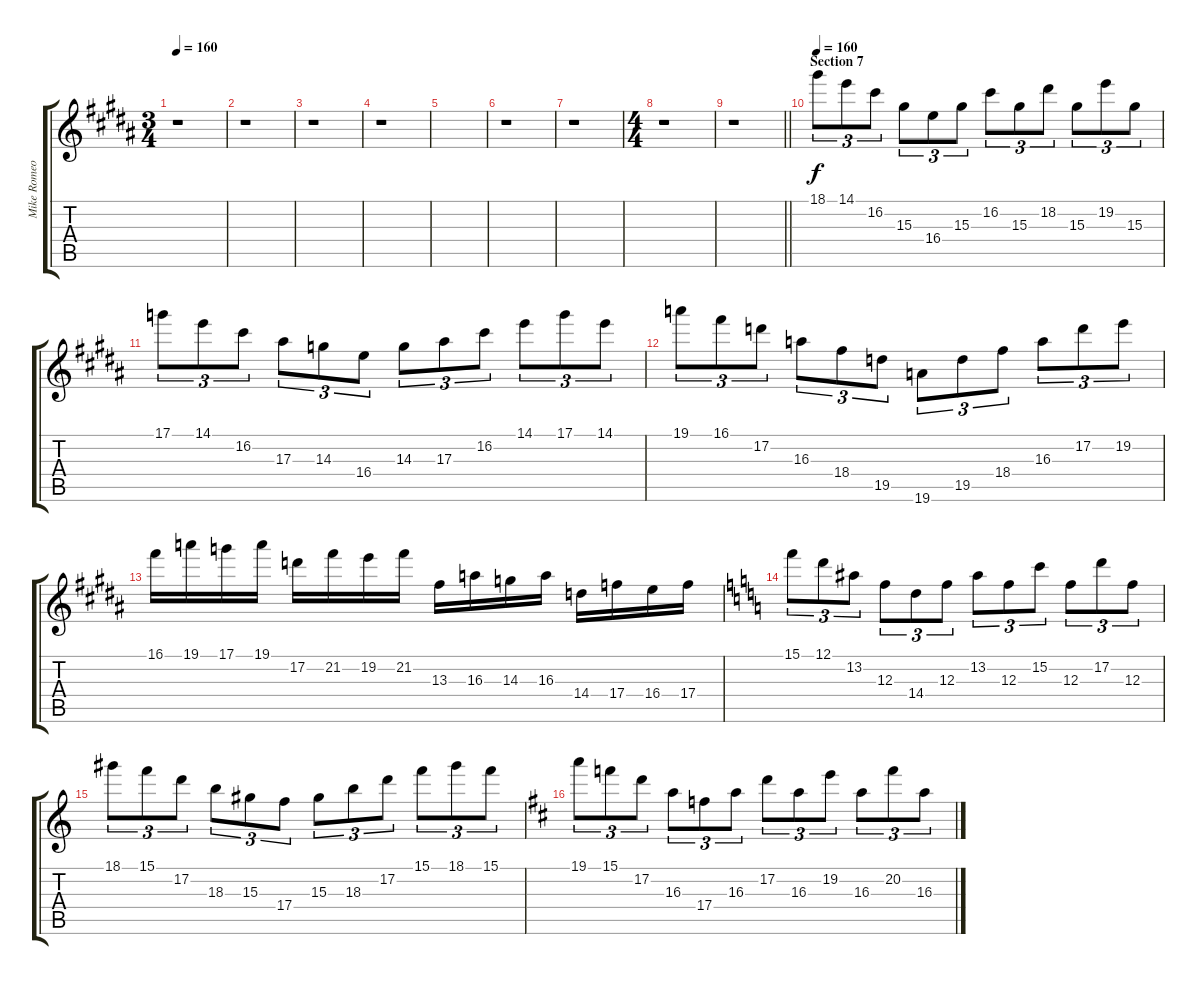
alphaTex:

\track ("Mike Romeo (lead guitar)" "Mike Romeo") {instrument overdrivenguitar}
\staff {score tabs}
\tuning (D4 A3 F3 C3 G2 D2) {hide}
\ts (3 4)
\tempo 160
\clef g2
\ks g#minor
r.1{dy f} |
r.1 |
r.1 |
r.1 |
|
r.1 |
r.1 |
\ts (4 4)
r.1 |
\barLineRight lightlight
r.1 |
\section ("" "Section 7")
\tempo 160
18.1.8{tu (3 2)} 14.1.8{tu (3 2)} 16.2.8{tu (3 2)} 15.3.8{tu (3 2)} 16.4.8{tu (3 2)} 15.3.8{tu (3 2)} 16.2.8{tu (3 2)} 15.3.8{tu (3 2)} 18.2.8{tu (3 2)} 15.3.8{tu (3 2)} 19.2.8{tu (3 2)} 15.3.8{tu (3 2)} |
17.1.8{tu (3 2)} 14.1.8{tu (3 2)} 16.2.8{tu (3 2)} 17.3.8{tu (3 2)} 14.3.8{tu (3 2)} 16.4.8{tu (3 2)} 14.3.8{tu (3 2)} 17.3.8{tu (3 2)} 16.2.8{tu (3 2)} 14.1.8{tu (3 2)} 17.1.8{tu (3 2)} 14.1.8{tu (3 2)} |
19.1.8{tu (3 2)} 16.1.8{tu (3 2)} 17.2.8{tu (3 2)} 16.3.8{tu (3 2)} 18.4.8{tu (3 2)} 19.5.8{tu (3 2)} 19.6.8{tu (3 2)} 19.5.8{tu (3 2)} 18.4.8{tu (3 2)} 16.3.8{tu (3 2)} 17.2.8{tu (3 2)} 19.2.8{tu (3 2)} |
16.1.16 19.1.16 17.1.16 19.1.16 17.2.16 21.2.16 19.2.16 21.2.16 13.3.16 16.3.16 14.3.16 16.3.16 14.4.16 17.4.16 16.4.16 17.4.16 |
\ks aminor
15.1.8{tu (3 2)} 12.1.8{tu (3 2)} 13.2.8{tu (3 2)} 12.3.8{tu (3 2)} 14.4.8{tu (3 2)} 12.3.8{tu (3 2)} 13.2.8{tu (3 2)} 12.3.8{tu (3 2)} 15.2.8{tu (3 2)} 12.3.8{tu (3 2)} 17.2.8{tu (3 2)} 12.3.8{tu (3 2)} |
18.1.8{tu (3 2)} 15.1.8{tu (3 2)} 17.2.8{tu (3 2)} 18.3.8{tu (3 2)} 15.3.8{tu (3 2)} 17.4.8{tu (3 2)} 15.3.8{tu (3 2)} 18.3.8{tu (3 2)} 17.2.8{tu (3 2)} 15.1.8{tu (3 2)} 18.1.8{tu (3 2)} 15.1.8{tu (3 2)} |
\ks bminor
19.1.8{tu (3 2)} 15.1.8{tu (3 2)} 17.2.8{tu (3 2)} 16.3.8{tu (3 2)} 17.4.8{tu (3 2)} 16.3.8{tu (3 2)} 17.2.8{tu (3 2)} 16.3.8{tu (3 2)} 19.2.8{tu (3 2)} 16.3.8{tu (3 2)} 20.2.8{tu (3 2)} 16.3.8{tu (3 2)}
